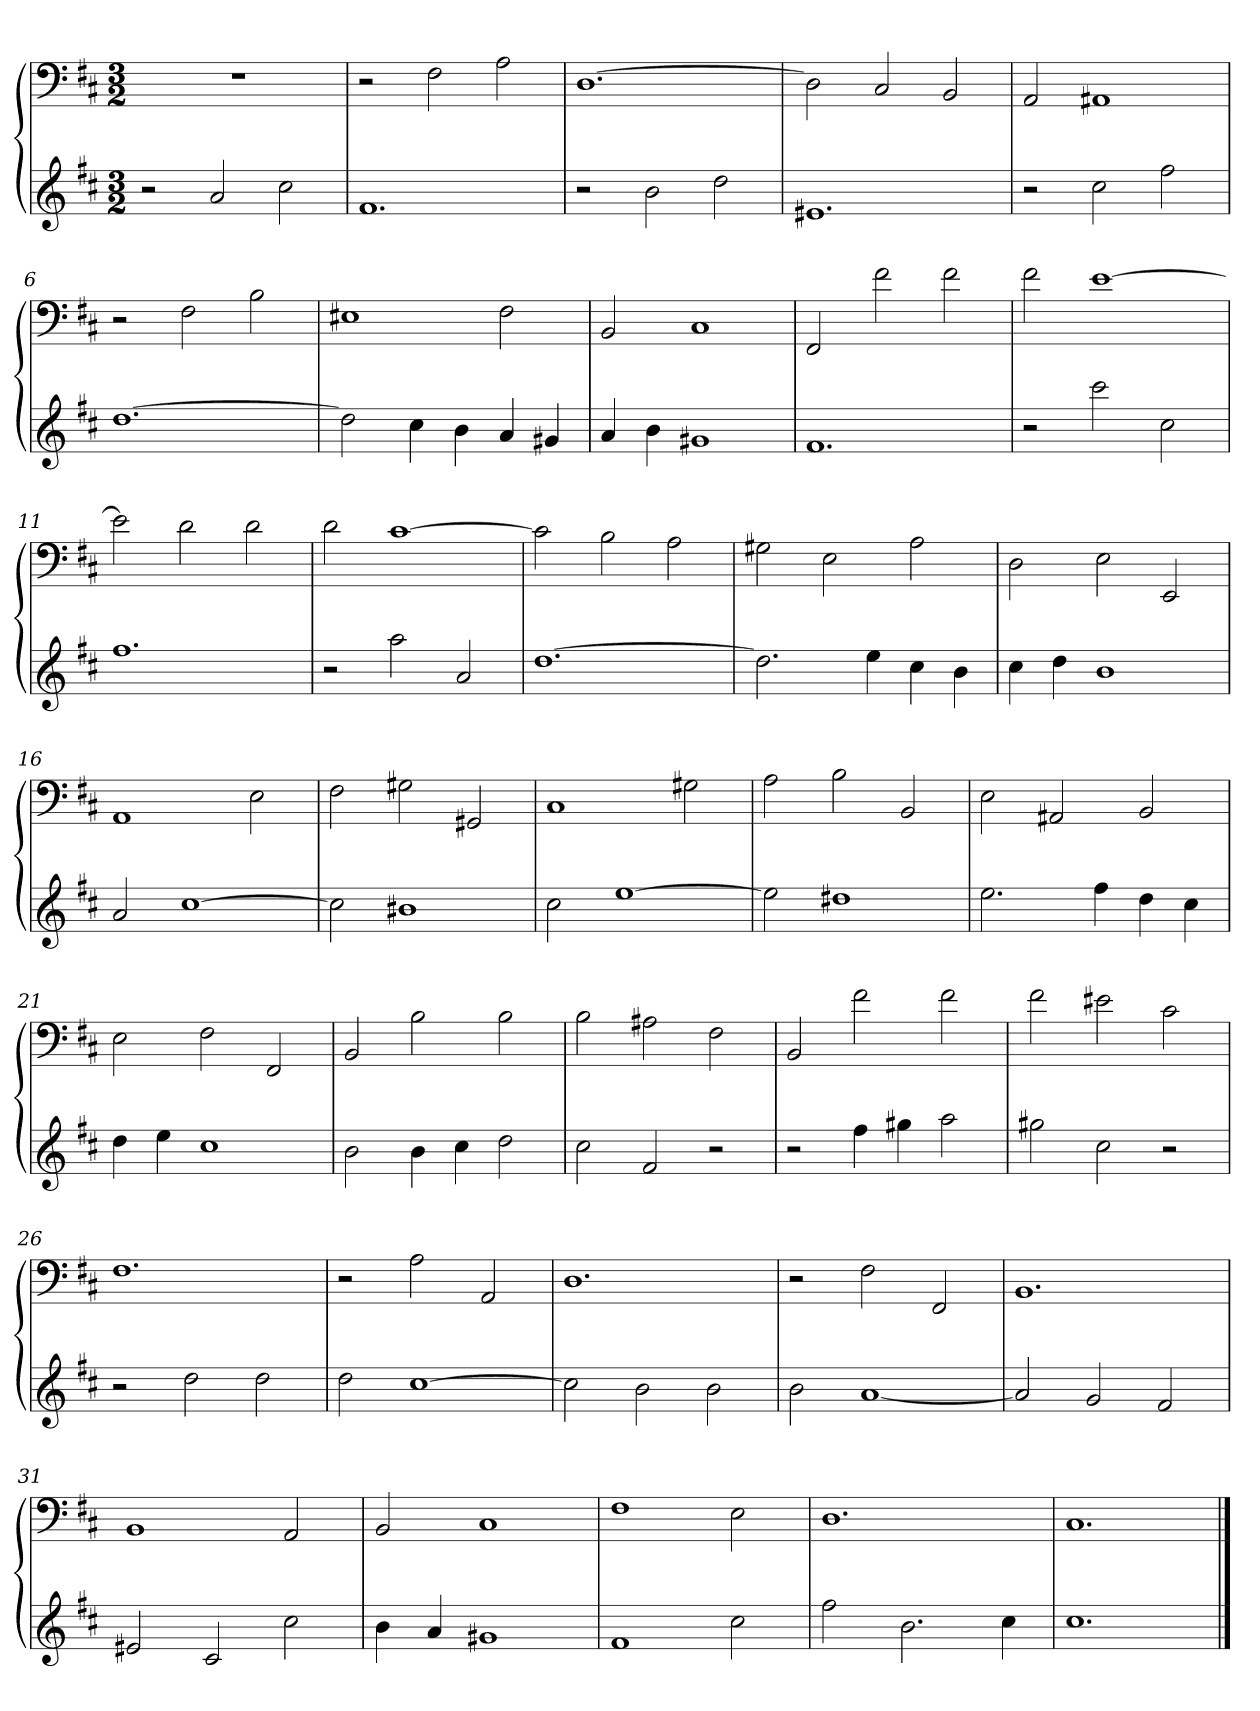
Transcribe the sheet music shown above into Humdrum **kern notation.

**kern	**kern
*part1	*part1
*staff2	*staff1
*k[f#c#]	*k[f#c#]
*b:	*b:
*M3/2	*M3/2
=1	=1
2r	1.r
2a	.
2cc#	.
=2	=2
1.f#	2r
.	2F#
.	2A
=3	=3
2r	[1.D
2b	.
2dd	.
=4	=4
1.e#X	2D]
.	2C#
.	2BB
=5	=5
2r	2AA
2cc#	1AA#X
2ff#	.
=6	=6
[1.dd	2r
.	2F#
.	2B
=7	=7
2dd]	1E#X
4cc#	.
4b	.
4a	2F#
4g#X	.
=8	=8
4a	2BB
4b	.
1g#X	1C#
=9	=9
1.f#	2FF#
.	2f#
.	2f#
=10	=10
2r	2f#
2ccc#	[1e
2cc#	.
=11	=11
1.ff#	2e]
.	2d
.	2d
=12	=12
2r	2d
2aa	[1c#
2a	.
=13	=13
[1.dd	2c#]
.	2B
.	2A
=14	=14
2.dd]	2G#X
.	2E
4ee	.
4cc#	2A
4b	.
=15	=15
4cc#	2D
4dd	.
1b	2E
.	2EE
=16	=16
2a	1AA
[1cc#	.
.	2E
=17	=17
2cc#]	2F#
1b#X	2G#X
.	2GG#X
=18	=18
2cc#	1C#
[1ee	.
.	2G#X
=19	=19
2ee]	2A
1dd#X	2B
.	2BB
=20	=20
2.ee	2E
.	2AA#X
4ff#	.
4dd	2BB
4cc#	.
=21	=21
4dd	2E
4ee	.
1cc#	2F#
.	2FF#
=22	=22
2b	2BB
4b	2B
4cc#	.
2dd	2B
=23	=23
2cc#	2B
2f#	2A#X
2r	2F#
=24	=24
2r	2BB
4ff#	2f#
4gg#X	.
2aa	2f#
=25	=25
2gg#X	2f#
2cc#	2e#X
2r	2c#
=26	=26
2r	1.F#
2dd	.
2dd	.
=27	=27
2dd	2r
[1cc#	2A
.	2AA
=28	=28
2cc#]	1.D
2b	.
2b	.
=29	=29
2b	2r
[1a	2F#
.	2FF#
=30	=30
2a]	1.BB
2g	.
2f#	.
=31	=31
2e#X	1BB
2c#	.
2cc#	2AA
=32	=32
4b	2BB
4a	.
1g#X	1C#
=33	=33
1f#	1F#
2cc#	2E
=34	=34
2ff#	1.D
2.b	.
4cc#	.
=35	=35
1.cc#	1.C#
==	==
*-	*-
